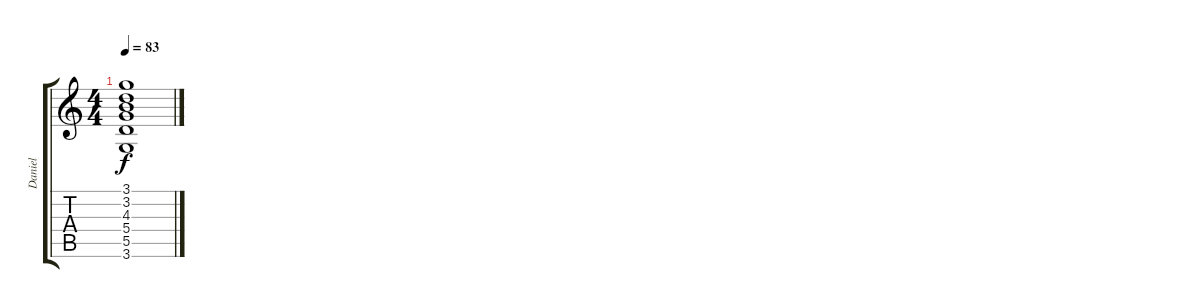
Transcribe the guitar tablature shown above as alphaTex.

\track ("Daniel" "Daniel") {instrument electricguitarmuted}
\staff {score tabs}
\tuning (E4 B3 G3 D3 A2 E2) {hide}
\ts (4 4)
\tempo 83
\clef g2
\ks c
(3.1{t} 3.2{t} 4.3{t} 5.4{t} 5.5{t} 3.6{t}).1{dy f}
